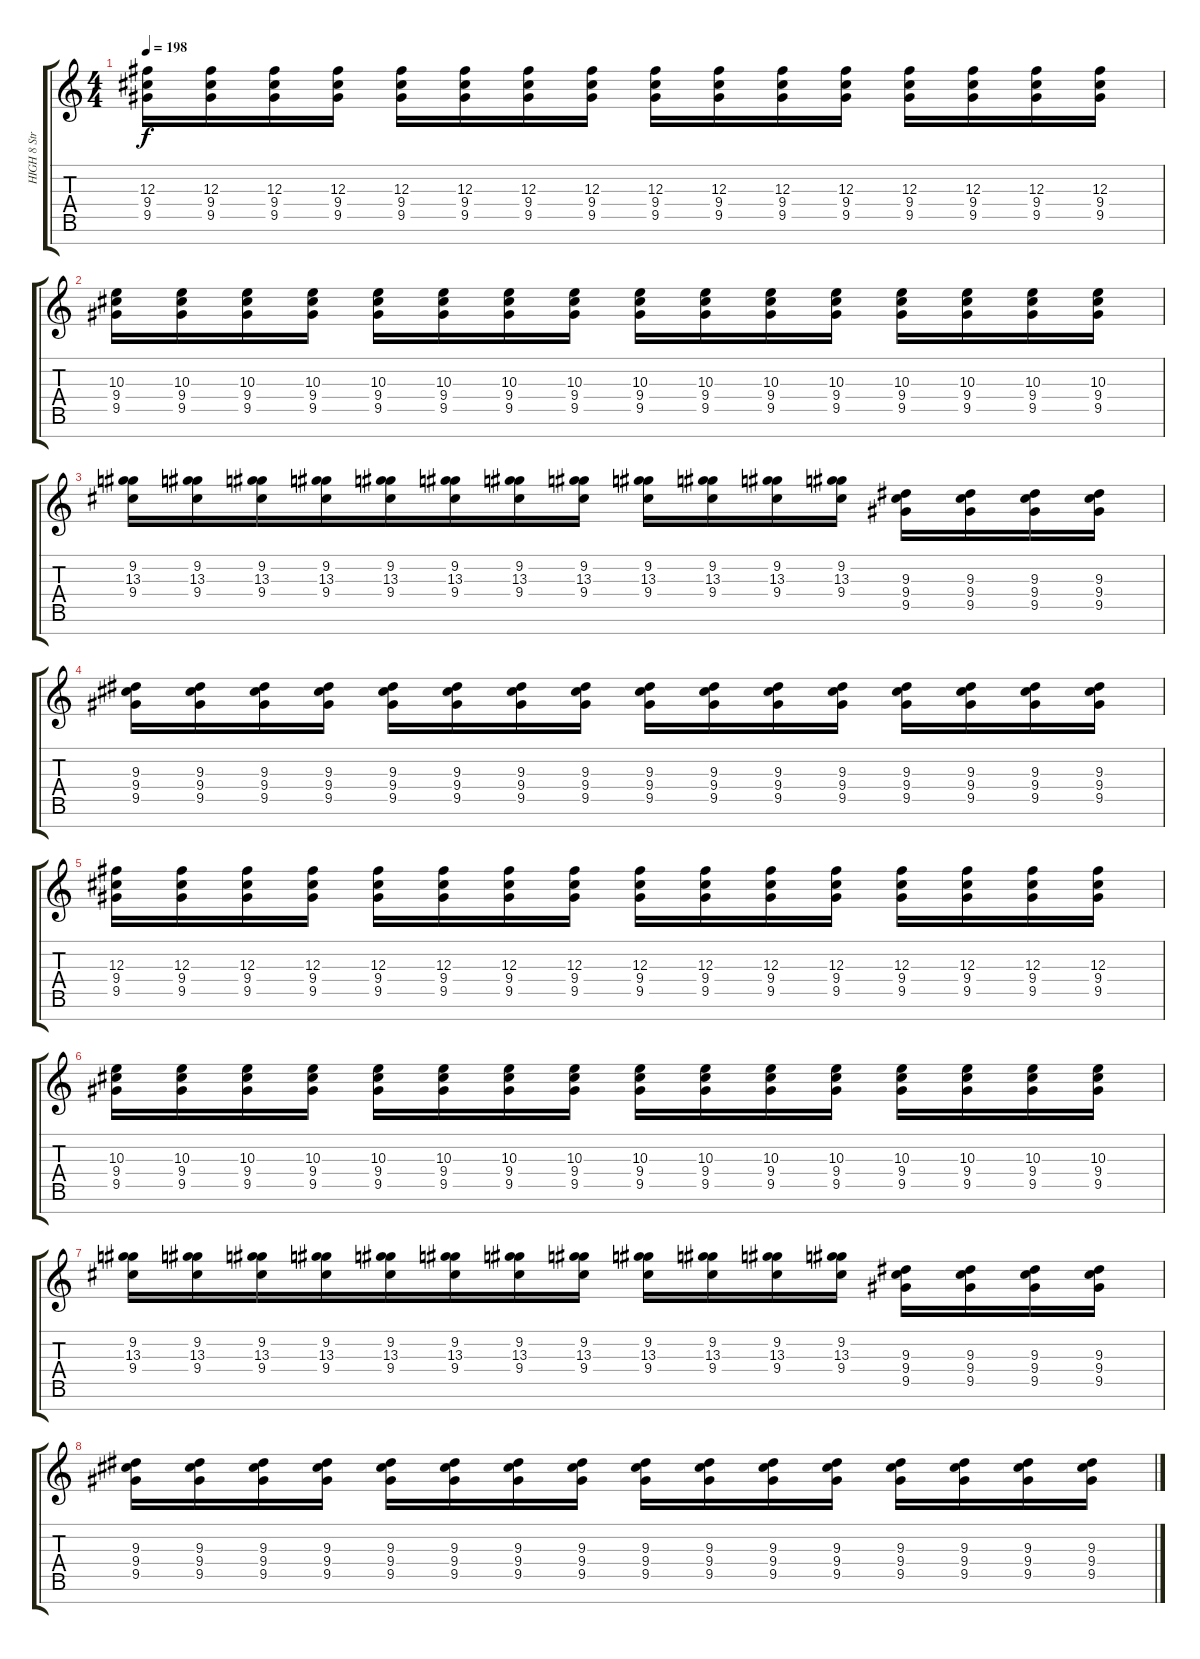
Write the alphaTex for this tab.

\track ("HIGH 8 String" "HIGH 8 Str") {instrument distortionguitar}
\staff {score tabs}
\tuning (E4 B3 Gb3 E3 B2 E2 B1) {hide}
\ts (4 4)
\tempo 198
\clef g2
\ks c
(12.3 9.4 9.5).16{dy f} (12.3 9.4 9.5).16{beam merge} (12.3 9.4 9.5).16 (12.3 9.4 9.5).16 (12.3 9.4 9.5).16 (12.3 9.4 9.5).16 (12.3 9.4 9.5).16 (12.3 9.4 9.5).16 (12.3 9.4 9.5).16 (12.3 9.4 9.5).16{beam merge} (12.3 9.4 9.5).16{beam merge} (12.3 9.4 9.5).16 (12.3 9.4 9.5).16{beam merge} (12.3 9.4 9.5).16{beam merge} (12.3 9.4 9.5).16 (12.3 9.4 9.5).16 |
(10.3 9.4 9.5).16 (10.3 9.4 9.5).16{beam merge} (10.3 9.4 9.5).16 (10.3 9.4 9.5).16 (10.3 9.4 9.5).16 (10.3 9.4 9.5).16 (10.3 9.4 9.5).16 (10.3 9.4 9.5).16 (10.3 9.4 9.5).16 (10.3 9.4 9.5).16{beam merge} (10.3 9.4 9.5).16{beam merge} (10.3 9.4 9.5).16 (10.3 9.4 9.5).16{beam merge} (10.3 9.4 9.5).16{beam merge} (10.3 9.4 9.5).16 (10.3 9.4 9.5).16 |
(9.2 13.3 9.4).16{beam merge} (9.2 13.3 9.4).16{beam merge} (9.2 13.3 9.4).16{beam merge} (9.2 13.3 9.4).16{beam merge} (9.2 13.3 9.4).16 (9.2 13.3 9.4).16{beam merge} (9.2 13.3 9.4).16{beam merge} (9.2 13.3 9.4).16 (9.2 13.3 9.4).16 (9.2 13.3 9.4).16{beam merge} (9.2 13.3 9.4).16 (9.2 13.3 9.4).16 (9.3 9.4 9.5).16{beam merge} (9.3 9.4 9.5).16{beam merge} (9.3 9.4 9.5).16{beam merge} (9.3 9.4 9.5).16 |
(9.3 9.4 9.5).16 (9.3 9.4 9.5).16{beam merge} (9.3 9.4 9.5).16 (9.3 9.4 9.5).16 (9.3 9.4 9.5).16 (9.3 9.4 9.5).16 (9.3 9.4 9.5).16 (9.3 9.4 9.5).16 (9.3 9.4 9.5).16 (9.3 9.4 9.5).16{beam merge} (9.3 9.4 9.5).16{beam merge} (9.3 9.4 9.5).16 (9.3 9.4 9.5).16{beam merge} (9.3 9.4 9.5).16{beam merge} (9.3 9.4 9.5).16 (9.3 9.4 9.5).16 |
(12.3 9.4 9.5).16 (12.3 9.4 9.5).16{beam merge} (12.3 9.4 9.5).16 (12.3 9.4 9.5).16 (12.3 9.4 9.5).16 (12.3 9.4 9.5).16 (12.3 9.4 9.5).16 (12.3 9.4 9.5).16 (12.3 9.4 9.5).16 (12.3 9.4 9.5).16{beam merge} (12.3 9.4 9.5).16{beam merge} (12.3 9.4 9.5).16 (12.3 9.4 9.5).16{beam merge} (12.3 9.4 9.5).16{beam merge} (12.3 9.4 9.5).16 (12.3 9.4 9.5).16 |
(10.3 9.4 9.5).16 (10.3 9.4 9.5).16{beam merge} (10.3 9.4 9.5).16 (10.3 9.4 9.5).16 (10.3 9.4 9.5).16 (10.3 9.4 9.5).16 (10.3 9.4 9.5).16 (10.3 9.4 9.5).16 (10.3 9.4 9.5).16 (10.3 9.4 9.5).16{beam merge} (10.3 9.4 9.5).16{beam merge} (10.3 9.4 9.5).16 (10.3 9.4 9.5).16{beam merge} (10.3 9.4 9.5).16{beam merge} (10.3 9.4 9.5).16 (10.3 9.4 9.5).16 |
(9.2 13.3 9.4).16{beam merge} (9.2 13.3 9.4).16{beam merge} (9.2 13.3 9.4).16{beam merge} (9.2 13.3 9.4).16{beam merge} (9.2 13.3 9.4).16 (9.2 13.3 9.4).16{beam merge} (9.2 13.3 9.4).16{beam merge} (9.2 13.3 9.4).16 (9.2 13.3 9.4).16 (9.2 13.3 9.4).16{beam merge} (9.2 13.3 9.4).16 (9.2 13.3 9.4).16 (9.3 9.4 9.5).16{beam merge} (9.3 9.4 9.5).16{beam merge} (9.3 9.4 9.5).16{beam merge} (9.3 9.4 9.5).16 |
(9.3 9.4 9.5).16 (9.3 9.4 9.5).16{beam merge} (9.3 9.4 9.5).16 (9.3 9.4 9.5).16 (9.3 9.4 9.5).16 (9.3 9.4 9.5).16 (9.3 9.4 9.5).16 (9.3 9.4 9.5).16 (9.3 9.4 9.5).16 (9.3 9.4 9.5).16{beam merge} (9.3 9.4 9.5).16{beam merge} (9.3 9.4 9.5).16 (9.3 9.4 9.5).16{beam merge} (9.3 9.4 9.5).16{beam merge} (9.3 9.4 9.5).16 (9.3 9.4 9.5).16
